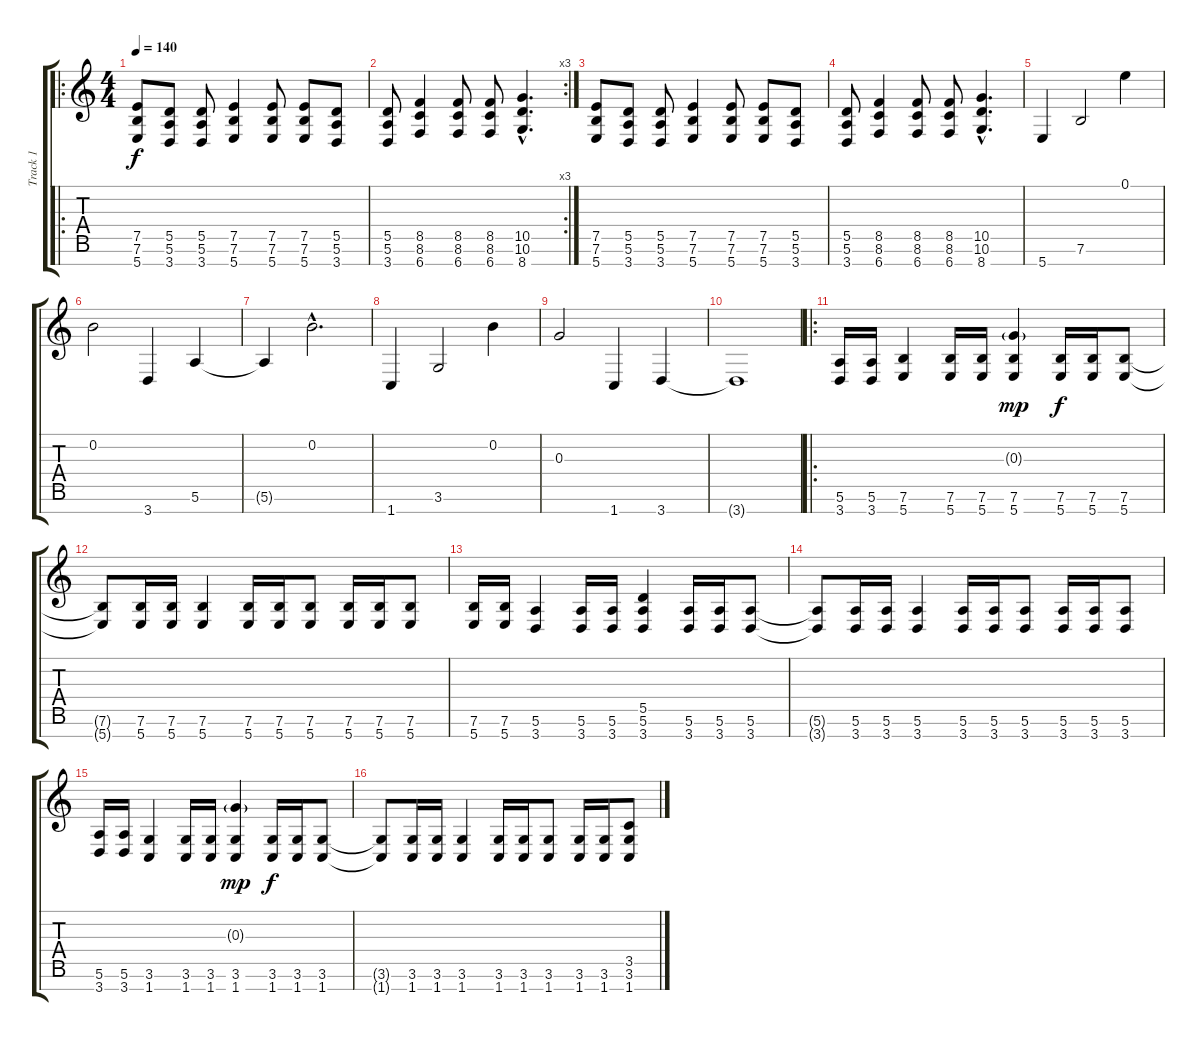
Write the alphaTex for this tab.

\track ("Track 1" "Track 1") {instrument distortionguitar}
\staff {score tabs}
\tuning (E4 B3 G3 D3 A2 E2 B1) {hide}
\ro
\ts (4 4)
\tempo 140
\clef g2
\ks c
(7.5 7.6 5.7).8{dy f} (5.5 5.6 3.7).8 (5.5 5.6 3.7).8 (7.5 7.6 5.7).4 (7.5 7.6 5.7).8 (7.5 7.6 5.7).8 (5.5 5.6 3.7).8 |
\rc 3
(5.5 5.6 3.7).8 (8.5 8.6 6.7).4 (8.5 8.6 6.7).8 (8.5 8.6 6.7).8 (10.5{hac} 10.6{hac} 8.7{hac}).4{d} |
(7.5 7.6 5.7).8 (5.5 5.6 3.7).8 (5.5 5.6 3.7).8 (7.5 7.6 5.7).4 (7.5 7.6 5.7).8 (7.5 7.6 5.7).8 (5.5 5.6 3.7).8 |
(5.5 5.6 3.7).8 (8.5 8.6 6.7).4 (8.5 8.6 6.7).8 (8.5 8.6 6.7).8 (10.5{hac} 10.6{hac} 8.7{hac}).4{d} |
5.7.4{instrument electricguitarclean} 7.6.2 0.1.4 |
0.2.2 3.7.4 5.6.4 |
5.6{t}.4 0.2{hac}.2{d} |
1.7.4 3.6.2 0.2.4 |
0.3.2 1.7.4 3.7.4 |
3.7{t}.1 |
\ro
(5.6 3.7).16{instrument distortionguitar} (5.6 3.7).16 (7.6 5.7).4 (7.6 5.7).16 (7.6 5.7).16 (0.3{g} 7.6 5.7).4{dy mp} (7.6 5.7).16{dy f} (7.6 5.7).16 (7.6 5.7).8 |
(7.6{t} 5.7{t}).8 (7.6 5.7).16 (7.6 5.7).16 (7.6 5.7).4 (7.6 5.7).16 (7.6 5.7).16 (7.6 5.7).8 (7.6 5.7).16 (7.6 5.7).16 (7.6 5.7).8 |
(7.6 5.7).16 (7.6 5.7).16 (5.6 3.7).4 (5.6 3.7).16 (5.6 3.7).16 (5.5 5.6 3.7).4 (5.6 3.7).16 (5.6 3.7).16 (5.6 3.7).8 |
(5.6{t} 3.7{t}).8 (5.6 3.7).16 (5.6 3.7).16 (5.6 3.7).4 (5.6 3.7).16 (5.6 3.7).16 (5.6 3.7).8 (5.6 3.7).16 (5.6 3.7).16 (5.6 3.7).8 |
(5.6 3.7).16 (5.6 3.7).16 (3.6 1.7).4 (3.6 1.7).16 (3.6 1.7).16 (0.3{g} 3.6 1.7).4{dy mp} (3.6 1.7).16{dy f} (3.6 1.7).16 (3.6 1.7).8 |
(3.6{t} 1.7{t}).8 (3.6 1.7).16 (3.6 1.7).16 (3.6 1.7).4 (3.6 1.7).16 (3.6 1.7).16 (3.6 1.7).8 (3.6 1.7).16 (3.6 1.7).16 (3.5 3.6 1.7).8
